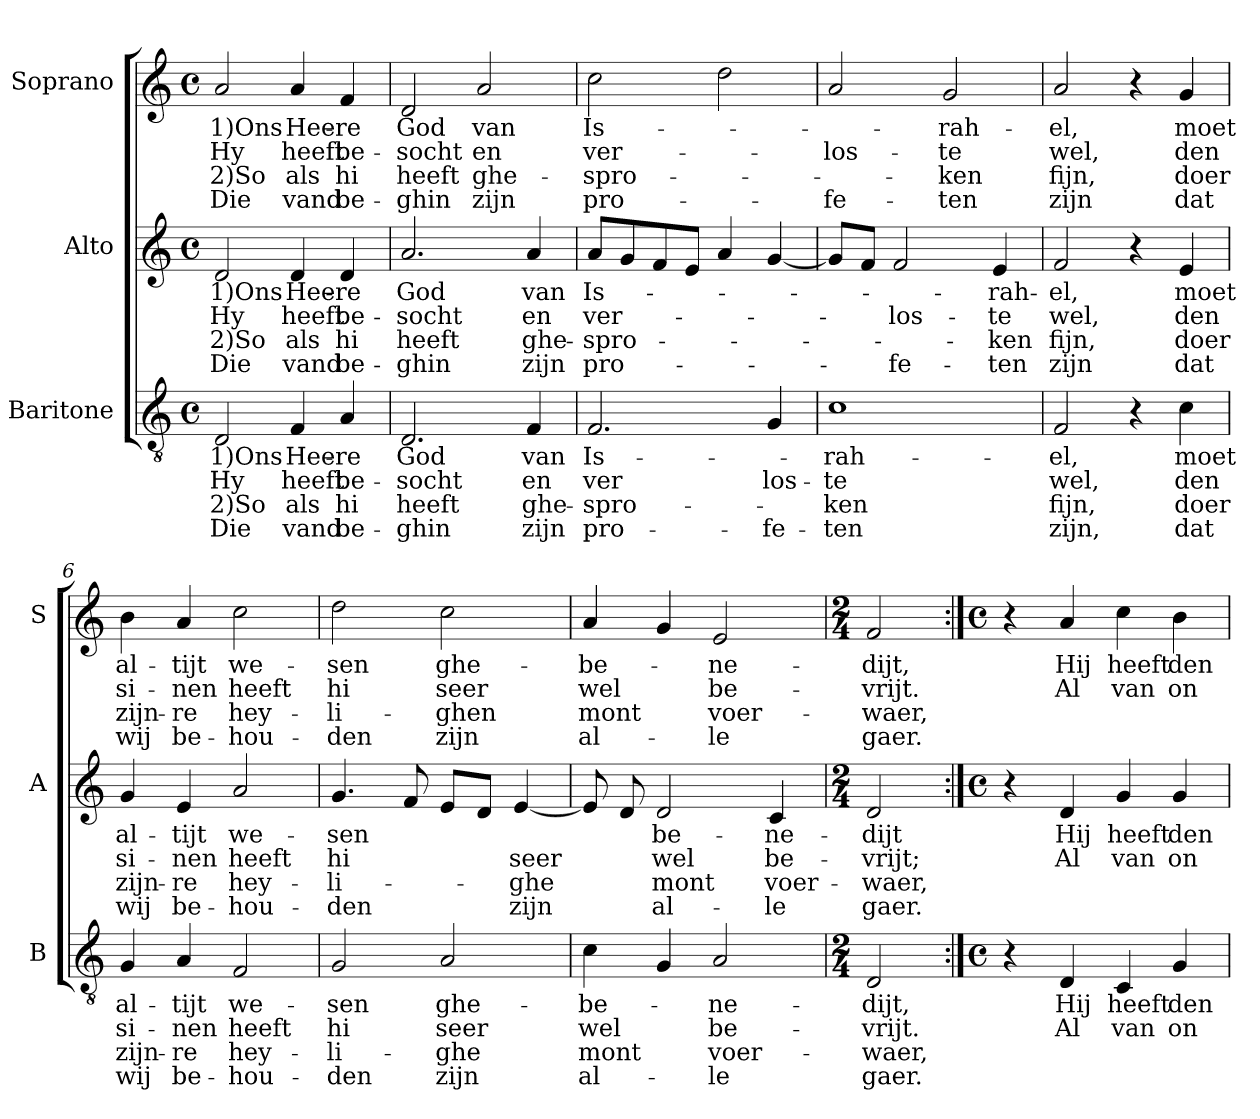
**kern	**text	**text	**text	**text	**kern	**text	**text	**text	**text	**kern	**text	**text	**text	**text
*part3	*part3	*part3	*part3	*part3	*part2	*part2	*part2	*part2	*part2	*part1	*part1	*part1	*part1	*part1
*staff3	*staff3	*staff3	*staff3	*staff3	*staff2	*staff2	*staff2	*staff2	*staff2	*staff1	*staff1	*staff1	*staff1	*staff1
*I"Baritone	*	*	*	*	*I"Alto	*	*	*	*	*I"Soprano	*	*	*	*
*I'B	*	*	*	*	*I'A	*	*	*	*	*I'S	*	*	*	*
*clefGv2	*	*	*	*	*clefG2	*	*	*	*	*clefG2	*	*	*	*
*k[]	*	*	*	*	*k[]	*	*	*	*	*k[]	*	*	*	*
*C:	*	*	*	*	*C:	*	*	*	*	*C:	*	*	*	*
*M4/4	*	*	*	*	*M4/4	*	*	*	*	*M4/4	*	*	*	*
*met(c)	*	*	*	*	*met(c)	*	*	*	*	*met(c)	*	*	*	*
=1	=1	=1	=1	=1	=1	=1	=1	=1	=1	=1	=1	=1	=1	=1
!	!LO:LY:b	!LO:LY:b	!LO:LY:b	!LO:LY:b	!	!LO:LY:b	!LO:LY:b	!LO:LY:b	!LO:LY:b	!	!LO:LY:b	!LO:LY:b	!LO:LY:b	!LO:LY:b
2D/	1)Ons	Hy	2)So	Die	2d/	1)Ons	Hy	2)So	Die	2a/	1)Ons	Hy	2)So	Die
!	!LO:LY:b	!LO:LY:b	!LO:LY:b	!LO:LY:b	!	!LO:LY:b	!LO:LY:b	!LO:LY:b	!LO:LY:b	!	!LO:LY:b	!LO:LY:b	!LO:LY:b	!LO:LY:b
4F/	Hee-	heeft	als	vand	4d/	Hee-	heeft	als	vand	4a/	Hee-	heeft	als	vand
!	!LO:LY:b	!LO:LY:b	!LO:LY:b	!LO:LY:b	!	!LO:LY:b	!LO:LY:b	!LO:LY:b	!LO:LY:b	!	!LO:LY:b	!LO:LY:b	!LO:LY:b	!LO:LY:b
4A/	-re	be-	hi	be-	4d/	-re	be-	hi	be-	4f/	-re	be-	hi	be-
=2	=2	=2	=2	=2	=2	=2	=2	=2	=2	=2	=2	=2	=2	=2
!	!LO:LY:b	!LO:LY:b	!LO:LY:b	!LO:LY:b	!	!LO:LY:b	!LO:LY:b	!LO:LY:b	!LO:LY:b	!	!LO:LY:b	!LO:LY:b	!LO:LY:b	!LO:LY:b
2.D/	God	-socht	heeft	-ghin	2.a/	God	-socht	heeft	-ghin	2d/	God	-socht	heeft	-ghin
!	!	!	!	!	!	!	!	!	!	!	!LO:LY:b	!LO:LY:b	!LO:LY:b	!LO:LY:b
.	.	.	.	.	.	.	.	.	.	2a/	van	en	ghe-	zijn
!	!LO:LY:b	!LO:LY:b	!LO:LY:b	!LO:LY:b	!	!LO:LY:b	!LO:LY:b	!LO:LY:b	!LO:LY:b	!	!	!	!	!
4F/	van	en	ghe-	zijn	4a/	van	en	ghe-	zijn	.	.	.	.	.
=3	=3	=3	=3	=3	=3	=3	=3	=3	=3	=3	=3	=3	=3	=3
!	!LO:LY:b	!LO:LY:b	!LO:LY:b	!LO:LY:b	!	!LO:LY:b	!LO:LY:b	!LO:LY:b	!LO:LY:b	!	!LO:LY:b	!LO:LY:b	!LO:LY:b	!LO:LY:b
2.F/	Is-	ver	-spro-	pro-	8a/L	Is-	ver-	-spro-	pro-	2cc\	Is-	ver-	-spro-	pro-
.	.	.	.	.	8g/	.	.	.	.	.	.	.	.	.
.	.	.	.	.	8f/	.	.	.	.	.	.	.	.	.
.	.	.	.	.	8e/J	.	.	.	.	.	.	.	.	.
.	.	.	.	.	4a/	.	.	.	.	2dd\	.	.	.	.
!	!	!LO:LY:b	!	!LO:LY:b	!	!	!	!	!	!	!	!	!	!
4G/	.	los-	.	-fe-	[4g/	.	.	.	.	.	.	.	.	.
=4	=4	=4	=4	=4	=4	=4	=4	=4	=4	=4	=4	=4	=4	=4
!	!LO:LY:b	!LO:LY:b	!LO:LY:b	!LO:LY:b	!	!	!	!	!	!	!	!LO:LY:b	!	!LO:LY:b
1c	-rah-	-te	-ken	-ten	8g/L]	.	.	.	.	2a/	.	-los-	.	-fe-
.	.	.	.	.	8f/J	.	.	.	.	.	.	.	.	.
!	!	!	!	!	!	!	!LO:LY:b	!	!LO:LY:b	!	!	!	!	!
.	.	.	.	.	2f/	.	-los-	.	-fe-	.	.	.	.	.
!	!	!	!	!	!	!	!	!	!	!	!LO:LY:b	!LO:LY:b	!LO:LY:b	!LO:LY:b
.	.	.	.	.	.	.	.	.	.	2g/	-rah-	-te	-ken	-ten
!	!	!	!	!	!	!LO:LY:b	!LO:LY:b	!LO:LY:b	!LO:LY:b	!	!	!	!	!
.	.	.	.	.	4e/	-rah-	-te	-ken	-ten	.	.	.	.	.
=5	=5	=5	=5	=5	=5	=5	=5	=5	=5	=5	=5	=5	=5	=5
!	!LO:LY:b	!LO:LY:b	!LO:LY:b	!LO:LY:b	!	!LO:LY:b	!LO:LY:b	!LO:LY:b	!LO:LY:b	!	!LO:LY:b	!LO:LY:b	!LO:LY:b	!LO:LY:b
2F/	-el,	wel,	fijn,	zijn,	2f/	-el,	wel,	fijn,	zijn	2a/	-el,	wel,	fijn,	zijn
4r	.	.	.	.	4r	.	.	.	.	4r	.	.	.	.
!	!LO:LY:b	!LO:LY:b	!LO:LY:b	!LO:LY:b	!	!LO:LY:b	!LO:LY:b	!LO:LY:b	!LO:LY:b	!	!LO:LY:b	!LO:LY:b	!LO:LY:b	!LO:LY:b
4c\	moet	den	doer	dat	4e/	moet	den	doer	dat	4g/	moet	den	doer	dat
!!LO:LB:g=z
=6	=6	=6	=6	=6	=6	=6	=6	=6	=6	=6	=6	=6	=6	=6
!	!LO:LY:b	!LO:LY:b	!LO:LY:b	!LO:LY:b	!	!LO:LY:b	!LO:LY:b	!LO:LY:b	!LO:LY:b	!	!LO:LY:b	!LO:LY:b	!LO:LY:b	!LO:LY:b
4G/	al-	si-	zijn-	wij	4g/	al-	si-	zijn-	wij	4b\	al-	si-	zijn-	wij
!	!LO:LY:b	!LO:LY:b	!LO:LY:b	!LO:LY:b	!	!LO:LY:b	!LO:LY:b	!LO:LY:b	!LO:LY:b	!	!LO:LY:b	!LO:LY:b	!LO:LY:b	!LO:LY:b
4A/	-tijt	-nen	-re	be-	4e/	-tijt	-nen	-re	be-	4a/	-tijt	-nen	-re	be-
!	!LO:LY:b	!LO:LY:b	!LO:LY:b	!LO:LY:b	!	!LO:LY:b	!LO:LY:b	!LO:LY:b	!LO:LY:b	!	!LO:LY:b	!LO:LY:b	!LO:LY:b	!LO:LY:b
2F/	we-	heeft	hey-	-hou-	2a/	we-	heeft	hey-	-hou-	2cc\	we-	heeft	hey-	-hou-
=7	=7	=7	=7	=7	=7	=7	=7	=7	=7	=7	=7	=7	=7	=7
!	!LO:LY:b	!LO:LY:b	!LO:LY:b	!LO:LY:b	!	!LO:LY:b	!LO:LY:b	!LO:LY:b	!LO:LY:b	!	!LO:LY:b	!LO:LY:b	!LO:LY:b	!LO:LY:b
2G/	-sen	hi	-li-	-den	4.g/	-sen	hi	-li-	-den	2dd\	-sen	hi	-li-	-den
.	.	.	.	.	8f/	.	.	.	.	.	.	.	.	.
!	!LO:LY:b	!LO:LY:b	!LO:LY:b	!LO:LY:b	!	!	!	!	!	!	!LO:LY:b	!LO:LY:b	!LO:LY:b	!LO:LY:b
2A/	ghe-	seer	-ghe	zijn	8e/L	.	.	.	.	2cc\	ghe-	seer	-ghen	zijn
.	.	.	.	.	8d/J	.	.	.	.	.	.	.	.	.
!	!	!	!	!	!	!	!LO:LY:b	!LO:LY:b	!LO:LY:b	!	!	!	!	!
.	.	.	.	.	[4e/	.	seer	-ghe	zijn	.	.	.	.	.
=8	=8	=8	=8	=8	=8	=8	=8	=8	=8	=8	=8	=8	=8	=8
!	!LO:LY:b	!LO:LY:b	!LO:LY:b	!LO:LY:b	!	!	!	!	!	!	!LO:LY:b	!LO:LY:b	!LO:LY:b	!LO:LY:b
4c\	-be-	wel	mont	al-	8e/]	.	.	.	.	4a/	-be-	wel	mont	al-
.	.	.	.	.	8d/	.	.	.	.	.	.	.	.	.
!	!	!	!	!	!	!LO:LY:b	!LO:LY:b	!LO:LY:b	!LO:LY:b	!	!	!	!	!
4G/	.	.	.	.	2d/	-be-	wel	mont	al-	4g/	.	.	.	.
!	!LO:LY:b	!LO:LY:b	!LO:LY:b	!LO:LY:b	!	!	!	!	!	!	!LO:LY:b	!LO:LY:b	!LO:LY:b	!LO:LY:b
2A/	-ne-	be-	voer-	-le	.	.	.	.	.	2e/	-ne-	be-	voer-	-le
!	!	!	!	!	!	!LO:LY:b	!LO:LY:b	!LO:LY:b	!LO:LY:b	!	!	!	!	!
.	.	.	.	.	4c/	-ne-	be-	voer-	-le	.	.	.	.	.
=9	=9	=9	=9	=9	=9	=9	=9	=9	=9	=9	=9	=9	=9	=9
*M2/4	*	*	*	*	*M2/4	*	*	*	*	*M2/4	*	*	*	*
!	!LO:LY:b	!LO:LY:b	!LO:LY:b	!LO:LY:b	!	!LO:LY:b	!LO:LY:b	!LO:LY:b	!LO:LY:b	!	!LO:LY:b	!LO:LY:b	!LO:LY:b	!LO:LY:b
2D/	-dijt,	-vrijt.	-waer,	gaer.	2d/	-dijt	-vrijt;	-waer,	gaer.	2f/	-dijt,	-vrijt.	-waer,	gaer.
=10:|!	=10:|!	=10:|!	=10:|!	=10:|!	=10:|!	=10:|!	=10:|!	=10:|!	=10:|!	=10:|!	=10:|!	=10:|!	=10:|!	=10:|!
*M4/4	*	*	*	*	*M4/4	*	*	*	*	*M4/4	*	*	*	*
*met(c)	*	*	*	*	*met(c)	*	*	*	*	*met(c)	*	*	*	*
4r	.	.	.	.	4r	.	.	.	.	4r	.	.	.	.
!	!LO:LY:b	!LO:LY:b	!	!	!	!LO:LY:b	!LO:LY:b	!	!	!	!LO:LY:b	!LO:LY:b	!	!
4D/	Hij	Al	.	.	4d/	Hij	Al	.	.	4a/	Hij	Al	.	.
!	!LO:LY:b	!LO:LY:b	!	!	!	!LO:LY:b	!LO:LY:b	!	!	!	!LO:LY:b	!LO:LY:b	!	!
4C/	heeft	van	.	.	4g/	heeft	van	.	.	4cc\	heeft	van	.	.
!	!LO:LY:b	!LO:LY:b	!	!	!	!LO:LY:b	!LO:LY:b	!	!	!	!LO:LY:b	!LO:LY:b	!	!
4G/	den	on-	.	.	4g/	den	on-	.	.	4b\	den	on-	.	.
=	=	=	=	=	=	=	=	=	=	=	=	=	=	=
*-	*-	*-	*-	*-	*-	*-	*-	*-	*-	*-	*-	*-	*-	*-
